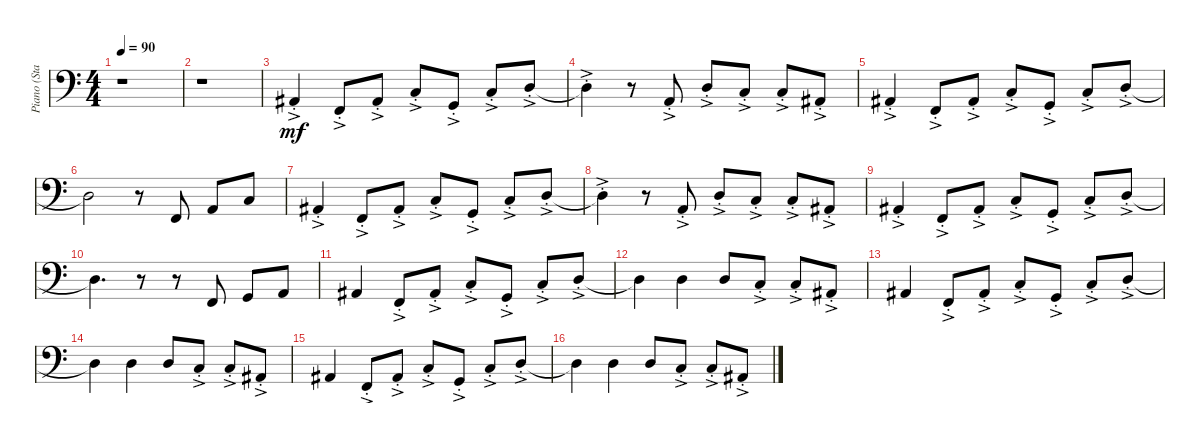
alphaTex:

\track ("Piano (Staff 2)" "Piano (Sta") {instrument acousticgrandpiano}
\staff {score}
\tuning (E4 B3 G3 D3 A2 E2 B1) {hide}
\ts (4 4)
\tempo 90
\clef f4
\ks c
r.1{dy mf instrument acousticgrandpiano} |
r.1 |
1.5{ac st}.4 1.6{ac st}.8 1.5{ac st}.8 3.5{ac st}.8 3.6{ac st}.8 3.5{ac st}.8 0.4{ac st}.8 |
0.4{ac st t}.4 r.8 0.5{ac st}.8 0.4{ac st}.8 3.5{ac st}.8 3.5{ac st}.8 1.5{ac st}.8 |
1.5{ac st}.4 1.6{ac st}.8 1.5{ac st}.8 3.5{ac st}.8 3.6{ac st}.8 3.5{ac st}.8 0.4{ac st}.8 |
0.4{t}.2 r.8 1.6.8 0.5.8 3.5.8 |
1.5{ac st}.4 1.6{ac st}.8 1.5{ac st}.8 3.5{ac st}.8 3.6{ac st}.8 3.5{ac st}.8 0.4{ac st}.8 |
0.4{ac st t}.4 r.8 0.5{ac st}.8 0.4{ac st}.8 3.5{ac st}.8 3.5{ac st}.8 1.5{ac st}.8 |
1.5{ac st}.4 1.6{ac st}.8 1.5{ac st}.8 3.5{ac st}.8 3.6{ac st}.8 3.5{ac st}.8 0.4{ac st}.8 |
0.4{t}.4{d} r.8 r.8 1.6.8 3.6.8 0.5.8 |
1.5.4 1.6{ac st}.8 1.5{ac st}.8 3.5{ac st}.8 3.6{ac st}.8 3.5{ac st}.8 0.4{ac st}.8 |
0.4{t}.4 0.4.4 0.4.8 3.5{ac st}.8 3.5{ac st}.8 1.5{ac st}.8 |
1.5.4 1.6{ac st}.8 1.5{ac st}.8 3.5{ac st}.8 3.6{ac st}.8 3.5{ac st}.8 0.4{ac st}.8 |
0.4{t}.4 0.4.4 0.4.8 3.5{ac st}.8 3.5{ac st}.8 1.5{ac st}.8 |
1.5.4 1.6{ac st}.8 1.5{ac st}.8 3.5{ac st}.8 3.6{ac st}.8 3.5{ac st}.8 0.4{ac st}.8 |
0.4{t}.4 0.4.4 0.4.8 3.5{ac st}.8 3.5{ac st}.8 1.5{ac st}.8
